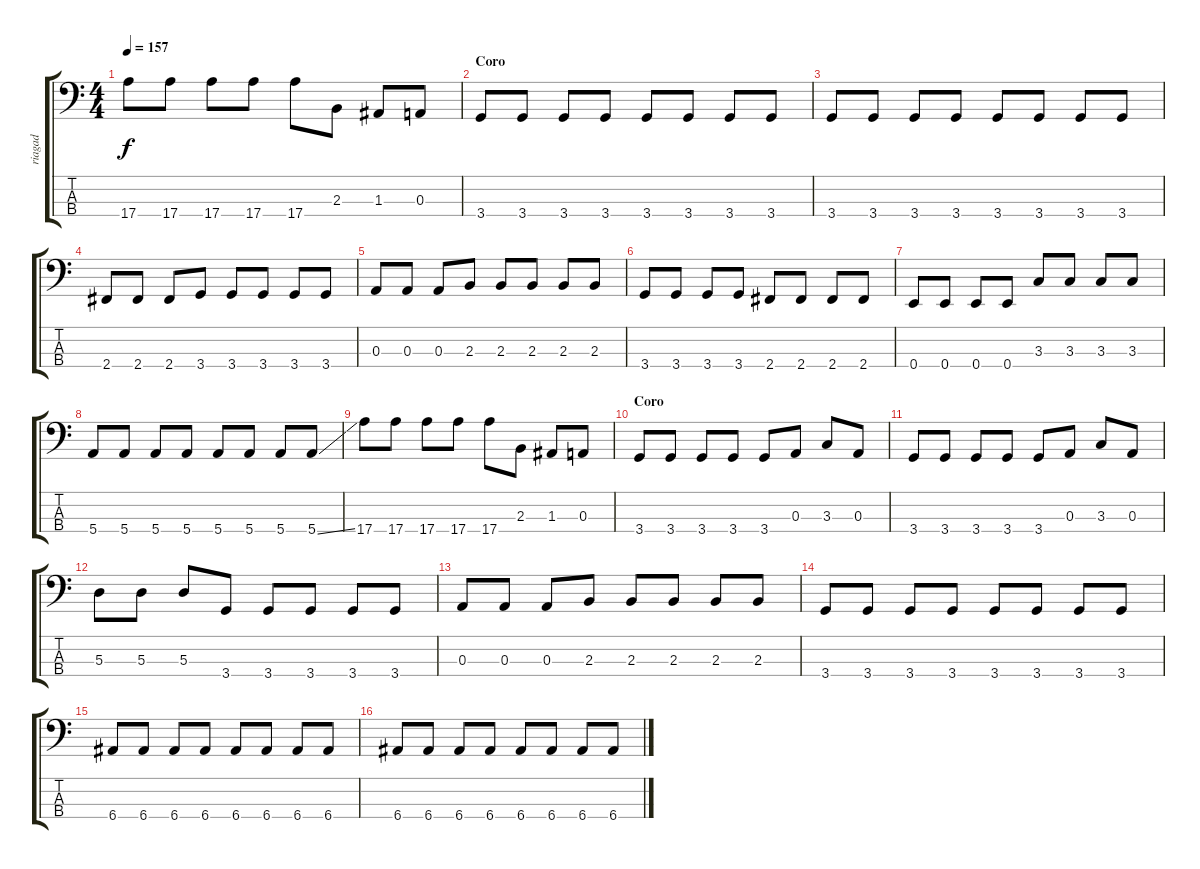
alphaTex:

\track ("riagada" "riagad") {instrument electricbasspick}
\staff {score tabs}
\tuning (G2 D2 A1 E1) {hide}
\ts (4 4)
\tempo 157
\clef f4
\ks c
17.4.8{dy f} 17.4.8 17.4.8 17.4.8 17.4.8 2.3.8 1.3.8 0.3.8 |
\section ("" "Coro")
3.4.8 3.4.8 3.4.8 3.4.8 3.4.8 3.4.8 3.4.8 3.4.8 |
3.4.8 3.4.8 3.4.8 3.4.8 3.4.8 3.4.8 3.4.8 3.4.8 |
2.4.8 2.4.8 2.4.8 3.4.8 3.4.8 3.4.8 3.4.8 3.4.8 |
0.3.8 0.3.8 0.3.8 2.3.8 2.3.8 2.3.8 2.3.8 2.3.8 |
3.4.8 3.4.8 3.4.8 3.4.8 2.4.8 2.4.8 2.4.8 2.4.8 |
0.4.8 0.4.8 0.4.8 0.4.8 3.3.8 3.3.8 3.3.8 3.3.8 |
5.4.8 5.4.8 5.4.8 5.4.8 5.4.8 5.4.8 5.4.8 5.4{ss}.8 |
17.4.8 17.4.8 17.4.8 17.4.8 17.4.8 2.3.8 1.3.8 0.3.8 |
\section ("" "Coro")
3.4.8 3.4.8 3.4.8 3.4.8 3.4.8 0.3.8 3.3.8 0.3.8 |
3.4.8 3.4.8 3.4.8 3.4.8 3.4.8 0.3.8 3.3.8 0.3.8 |
5.3.8 5.3.8 5.3.8 3.4.8 3.4.8 3.4.8 3.4.8 3.4.8 |
0.3.8 0.3.8 0.3.8 2.3.8 2.3.8 2.3.8 2.3.8 2.3.8 |
3.4.8 3.4.8 3.4.8 3.4.8 3.4.8 3.4.8 3.4.8 3.4.8 |
6.4.8 6.4.8 6.4.8 6.4.8 6.4.8 6.4.8 6.4.8 6.4.8 |
6.4.8 6.4.8 6.4.8 6.4.8 6.4.8 6.4.8 6.4.8 6.4.8
